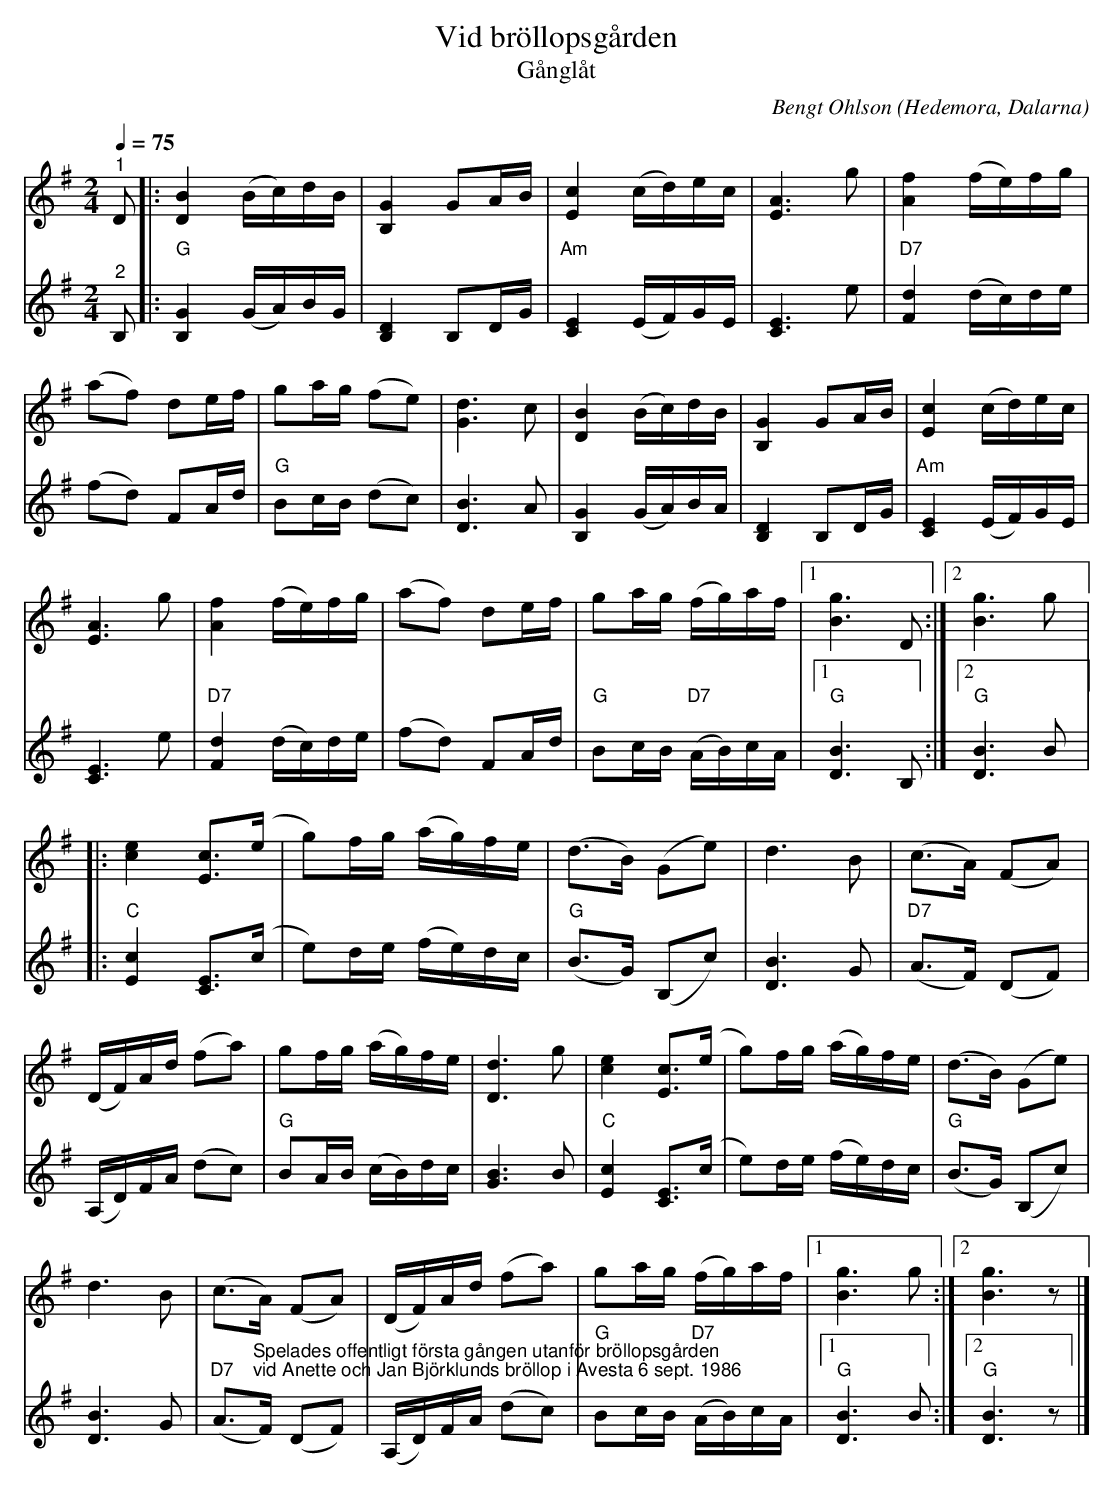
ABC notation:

X:1
T:Vid bröllopsgården
T:Gånglåt
C:Bengt Ohlson
O:Hedemora, Dalarna
L:1/16
Q:1/4=75
M:2/4
K:G
V:1
"^1" D2 |: [DB]4 (Bc)dB | [B,G]4 G2AB | [Ec]4 (cd)ec | [EA]6 g2 | [Af]4 (fe)fg |
(a2f2) d2ef | g2ag (f2e2) | [Gd]6 c2 | [DB]4 (Bc)dB | [B,G]4 G2AB | [Ec]4 (cd)ec |
[EA]6 g2 |  [Af]4 (fe)fg | (a2f2) d2ef | g2ag (fg)af |1 [Bg]6 D2 :|2 [Bg]6 g2 |:
[ce]4 [Ec]2>(e2 | g2)fg (ag)fe | (d2>B2) (G2e2) | d6 B2 | (c2>A2) (F2A2) |
(DF)Ad (f2a2) | g2fg (ag)fe | [Dd]6 g2 | [ce]4 [Ec]2>(e2 | g2)fg (ag)fe | (d2>B2) (G2e2) |
d6 B2 | (c2>A2) (F2A2) | (DF)Ad (f2a2) | g2ag (fg)af |1 [Bg]6 g2 :|2 [Bg]6 z2 |]
V:2
"^2" B,2 |:"G" [B,G]4 (GA)BG | [B,D]4 B,2DG | "Am" [CE]4 (EF)GE | [CE]6 e2 |"D7" [Fd]4 (dc)de |
(f2d2) F2Ad |"G" B2cB (d2c2) | [DB]6 A2 | [B,G]4 (GA)BA | [B,D]4 B,2DG |"Am" [CE]4 (EF)GE |
[CE]6 e2 | "D7" [Fd]4 (dc)de | (f2d2) F2Ad |"G" B2cB"D7" (AB)cA |1"G" [DB]6 B,2 :|2"G" [DB]6 B2 |:
"C" [Ec]4 [CE]2>(c2 | e2)de (fe)dc |"G" (B2>G2) (B,2c2) | [DB]6 G2 | "D7" (A2>F2) (D2F2) |
(A,D)FA (d2c2) |"G" B2AB (cB)dc | [GB]6 B2 |"C" [Ec]4 [CE]2>(c2 | e2)de (fe)dc |
"G" (B2>G2) (B,2c2) | [DB]6 G2 | "D7" (A2"^Spelades offentligt första gången utanför bröllopsgården""^vid Anette och Jan Björklunds bröllop i Avesta 6 sept. 1986">F2) (D2F2) | (A,D)FA (d2c2) | "G" B2cB"D7" (AB)cA |1"G" [DB]6 B2 :|2"G" [DB]6 z2 |]
